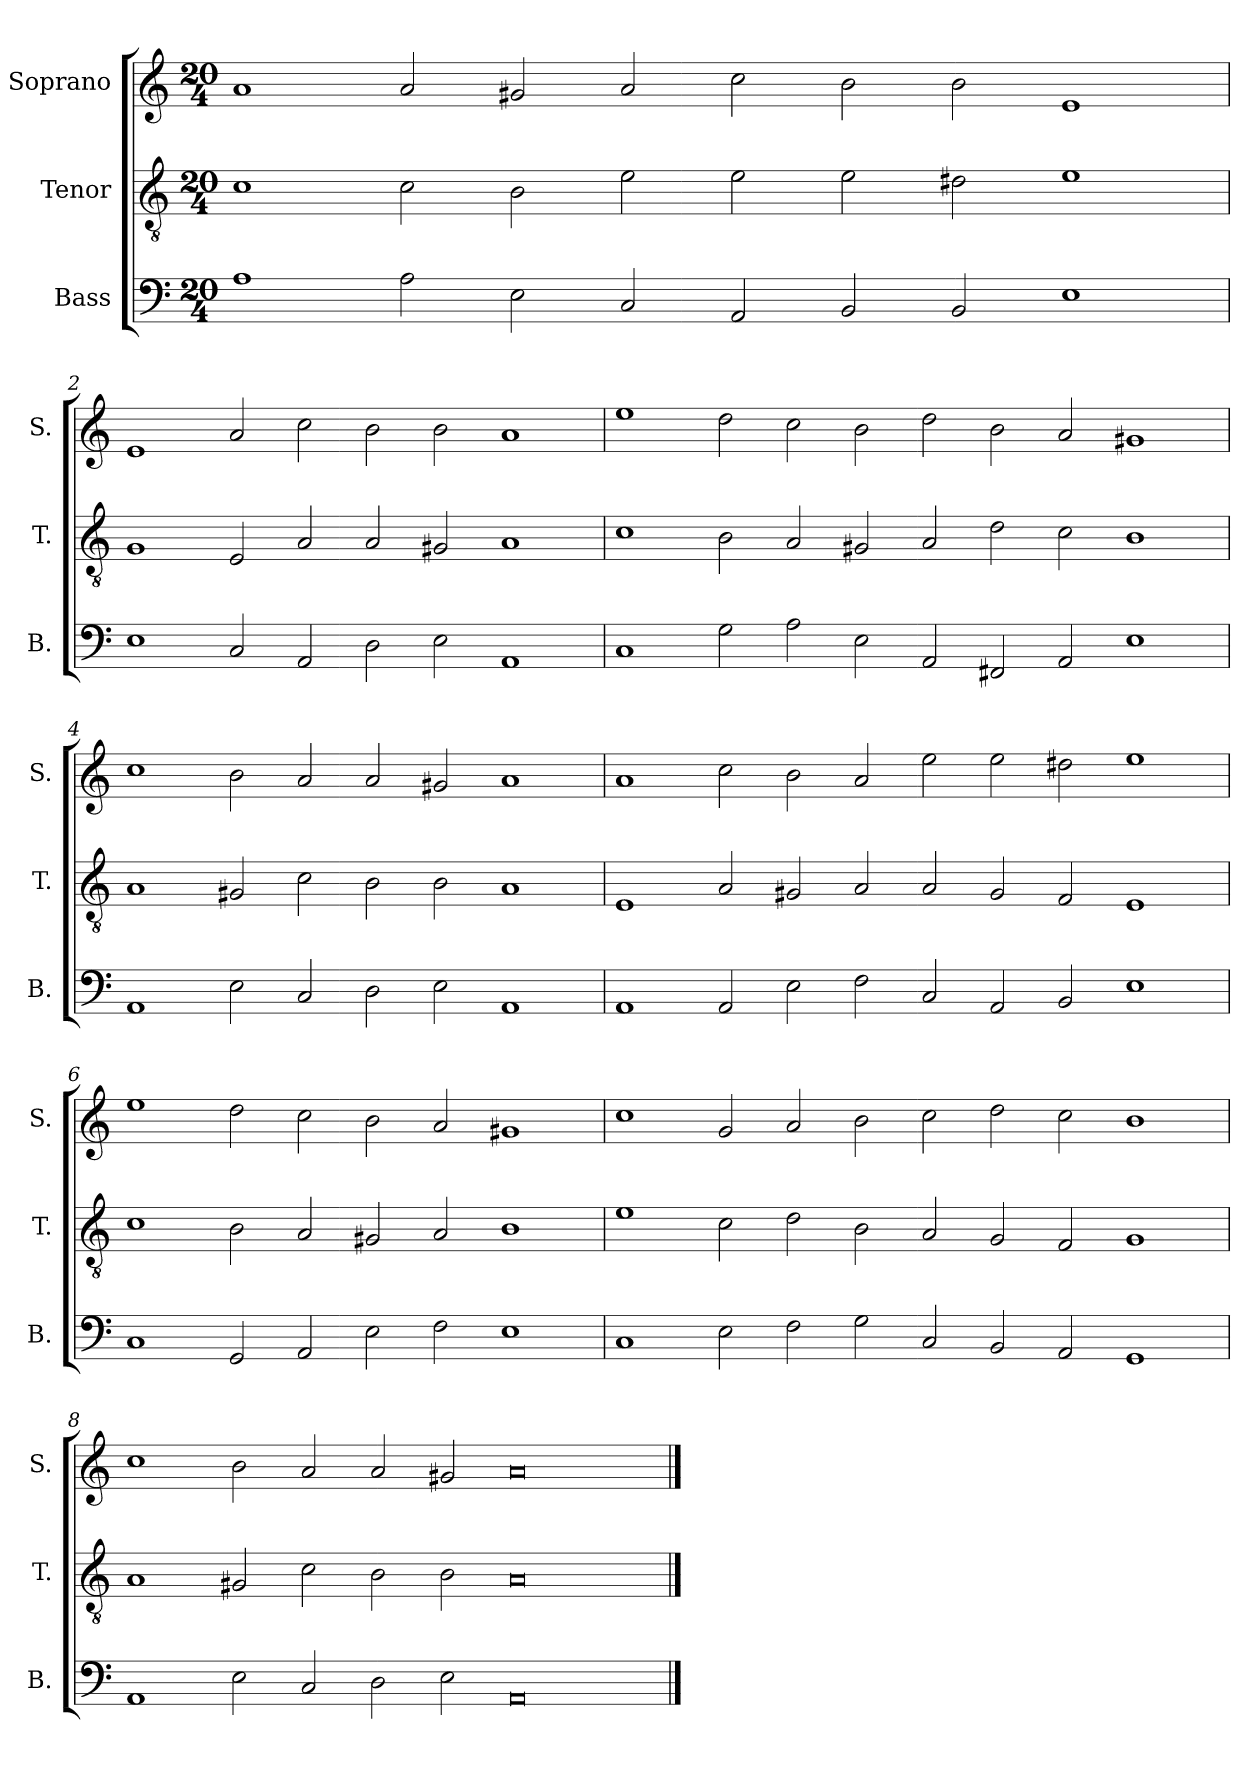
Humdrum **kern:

**kern	**kern	**kern
*part3	*part2	*part1
*staff3	*staff2	*staff1
*I"Bass	*I"Tenor	*I"Soprano
*I'B.	*I'T.	*I'S.
*clefF4	*clefGv2	*clefG2
*k[]	*k[]	*k[]
*C:	*C:	*C:
*M20/4	*M20/4	*M20/4
=1	=1	=1
1A	1c	1a
2A\	2c\	2a/
2E\	2B\	2g#X/
2C/	2e\	2a/
2AA/	2e\	2cc\
2BB/	2e\	2b\
2BB/	2d#X\	2b\
1E	1e	1e
=2	=2	=2
1E	1G	1e
2C/	2E/	2a/
2AA/	2A/	2cc\
2D\	2A/	2b\
2E\	2G#X/	2b\
1AA	1A	1a
=3	=3	=3
1C	1c	1ee
2G\	2B\	2dd\
2A\	2A/	2cc\
2E\	2G#X/	2b\
2AA/	2A/	2dd\
2FF#X/	2d\	2b\
2AA/	2c\	2a/
1E	1B	1g#X
!!LO:LB:g=z
=4	=4	=4
1AA	1A	1cc
2E\	2G#X/	2b\
2C/	2c\	2a/
2D\	2B\	2a/
2E\	2B\	2g#X/
1AA	1A	1a
=5	=5	=5
1AA	1E	1a
2AA/	2A/	2cc\
2E\	2G#X/	2b\
2F\	2A/	2a/
2C/	2A/	2ee\
2AA/	2G#/	2ee\
2BB/	2F/	2dd#X\
1E	1E	1ee
=6	=6	=6
1C	1c	1ee
2GG/	2B\	2dd\
2AA/	2A/	2cc\
2E\	2G#X/	2b\
2F\	2A/	2a/
1E	1B	1g#X
=7	=7	=7
1C	1e	1cc
2E\	2c\	2g/
2F\	2d\	2a/
2G\	2B\	2b\
2C/	2A/	2cc\
2BB/	2G/	2dd\
2AA/	2F/	2cc\
1GG	1G	1b
!!LO:LB:g=z
=8	=8	=8
1AA	1A	1cc
2E\	2G#X/	2b\
2C/	2c\	2a/
2D\	2B\	2a/
2E\	2B\	2g#X/
0AA	0A	0a
==	==	==
*-	*-	*-
